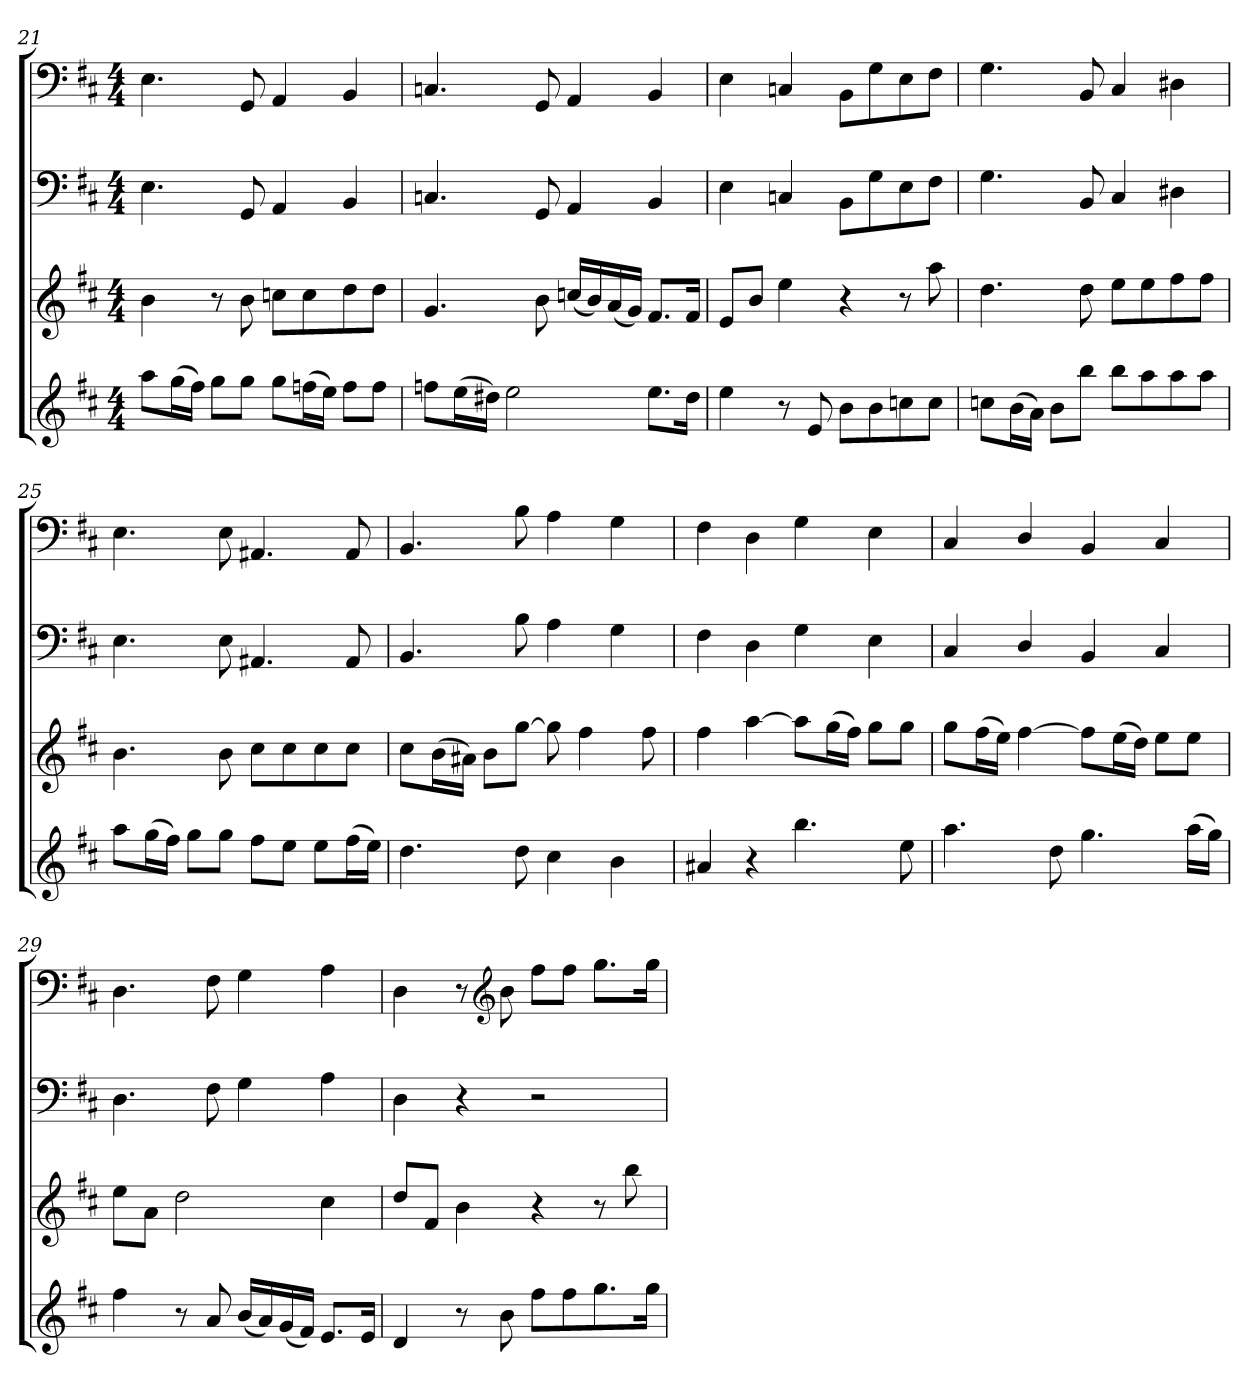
**kern	**kern	**kern	**kern
*part4	*part3	*part2	*part1
*staff4	*staff3	*staff2	*staff1
*clefG2	*clefG2	*clefF4	*clefF4
*k[f#c#]	*k[f#c#]	*k[f#c#]	*k[f#c#]
*b:	*b:	*b:	*b:
*M4/4	*M4/4	*M4/4	*M4/4
=21	=21	=21	=21
8aa\L	4b\	4.E\	4.E\
(16gg\L	.	.	.
16ff#\JJ)	.	.	.
8gg\L	8r	.	.
8gg\J	8b\	8GG/	8GG/
8gg\L	8ccn\L	4AA/	4AA/
(16ffn\L	8cc\	.	.
16ee\JJ)	.	.	.
8ff\L	8dd\	4BB/	4BB/
8ff\J	8dd\J	.	.
=22	=22	=22	=22
8ffn\L	4.g/	4.Cn/	4.Cn/
(16ee\L	.	.	.
16dd#X\JJ)	.	.	.
2ee\	.	.	.
.	8b\	8GG/	8GG/
.	(16ccn/LL	4AA/	4AA/
.	16b/)	.	.
.	(16a/	.	.
.	16g/JJ)	.	.
8.ee\L	8.f#/L	4BB/	4BB/
16dd#\Jk	16f#/Jk	.	.
=23	=23	=23	=23
4ee\	8e/L	4E\	4E\
.	8b/J	.	.
8r	4ee\	4Cn/	4Cn/
8e/	.	.	.
8b\L	4r	8BB\L	8BB\L
8b\	.	8G\	8G\
8ccn\	8r	8E\	8E\
8cc\J	8aa\	8F#\J	8F#\J
=24	=24	=24	=24
8ccn\L	4.dd\	4.G\	4.G\
(16b\L	.	.	.
16a\JJ)	.	.	.
8b\L	.	.	.
8bb\J	8dd\	8BB/	8BB/
8bb\L	8ee\L	4C#/	4C#/
8aa\	8ee\	.	.
8aa\	8ff#\	4D#X\	4D#X\
8aa\J	8ff#\J	.	.
=25	=25	=25	=25
8aa\L	4.b\	4.E\	4.E\
(16gg\L	.	.	.
16ff#\JJ)	.	.	.
8gg\L	.	.	.
8gg\J	8b\	8E\	8E\
8ff#\L	8cc#\L	4.AA#X/	4.AA#X/
8ee\J	8cc#\	.	.
8ee\L	8cc#\	.	.
(16ff#\L	8cc#\J	8AA#/	8AA#/
16ee\JJ)	.	.	.
=26	=26	=26	=26
4.dd\	8cc#\L	4.BB/	4.BB/
.	(16b\L	.	.
.	16a#X\JJ)	.	.
.	8b\L	.	.
8dd\	[8gg\J	8B\	8B\
4cc#\	8gg\]	4A\	4A\
.	4ff#\	.	.
4b\	.	4G\	4G\
.	8ff#\	.	.
=27	=27	=27	=27
4a#X/	4ff#\	4F#\	4F#\
4r	[4aa\	4D\	4D\
4.bb\	8aa\L]	4G\	4G\
.	(16gg\L	.	.
.	16ff#\JJ)	.	.
.	8gg\L	4E\	4E\
8ee\	8gg\J	.	.
=28	=28	=28	=28
4.aa\	8gg\L	4C#/	4C#/
.	(16ff#\L	.	.
.	16ee\JJ)	.	.
.	[4ff#\	4D/	4D/
8dd\	.	.	.
4.gg\	8ff#\L]	4BB/	4BB/
.	(16ee\L	.	.
.	16dd\JJ)	.	.
.	8ee\L	4C#/	4C#/
(16aa\LL	8ee\J	.	.
16gg\JJ)	.	.	.
=29	=29	=29	=29
4ff#\	8ee\L	4.D\	4.D\
.	8a\J	.	.
8r	2dd\	.	.
8a/	.	8F#\	8F#\
(16b/LL	.	4G\	4G\
16a/)	.	.	.
(16g/	.	.	.
16f#/JJ)	.	.	.
8.e/L	4cc#\	4A\	4A\
16e/Jk	.	.	.
=30	=30	=30	=30
4d/	8dd/L	4D\	4D\
.	8f#/J	.	.
8r	4b\	4r	8r
*	*	*	*clefG2
8b\	.	.	8b\
8ff#\L	4r	2r	8ff#\L
8ff#\	.	.	8ff#\J
8.gg\	8r	.	8.gg\L
.	8bb\	.	.
16gg\Jk	.	.	16gg\Jk
=	=	=	=
*-	*-	*-	*-
